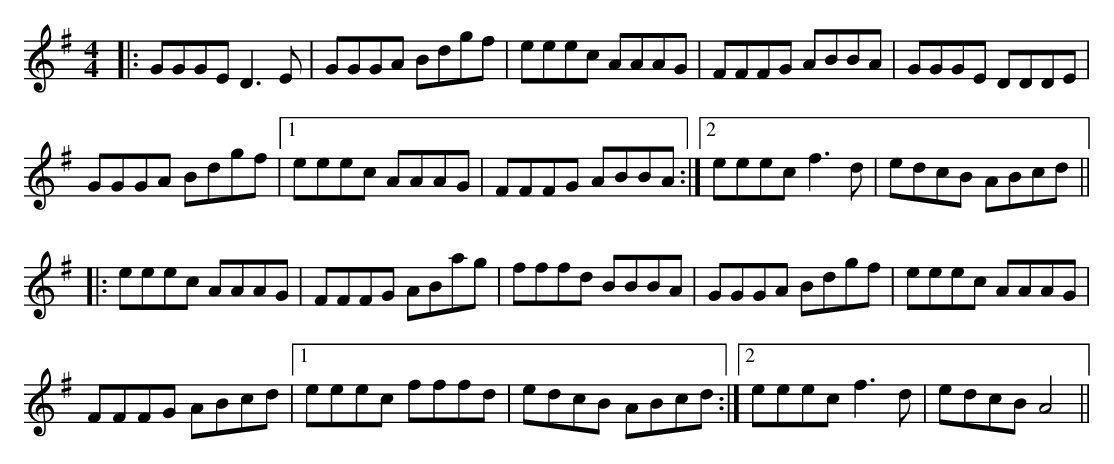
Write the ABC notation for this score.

X:1
M:4/4
K:Emin
|:GGGE D3E|GGGA Bdgf|eeec AAAG|FFFG ABBA|GGGE DDDE|
GGGA Bdgf|1 eeec AAAG|FFFG ABBA:|2 eeec f3d|edcB ABcd||
|:eeec AAAG|FFFG ABag|fffd BBBA|GGGA Bdgf|eeec AAAG|
FFFG ABcd|1 eeec fffd|edcB ABcd:|2 eeec f3d|edcB A4||
